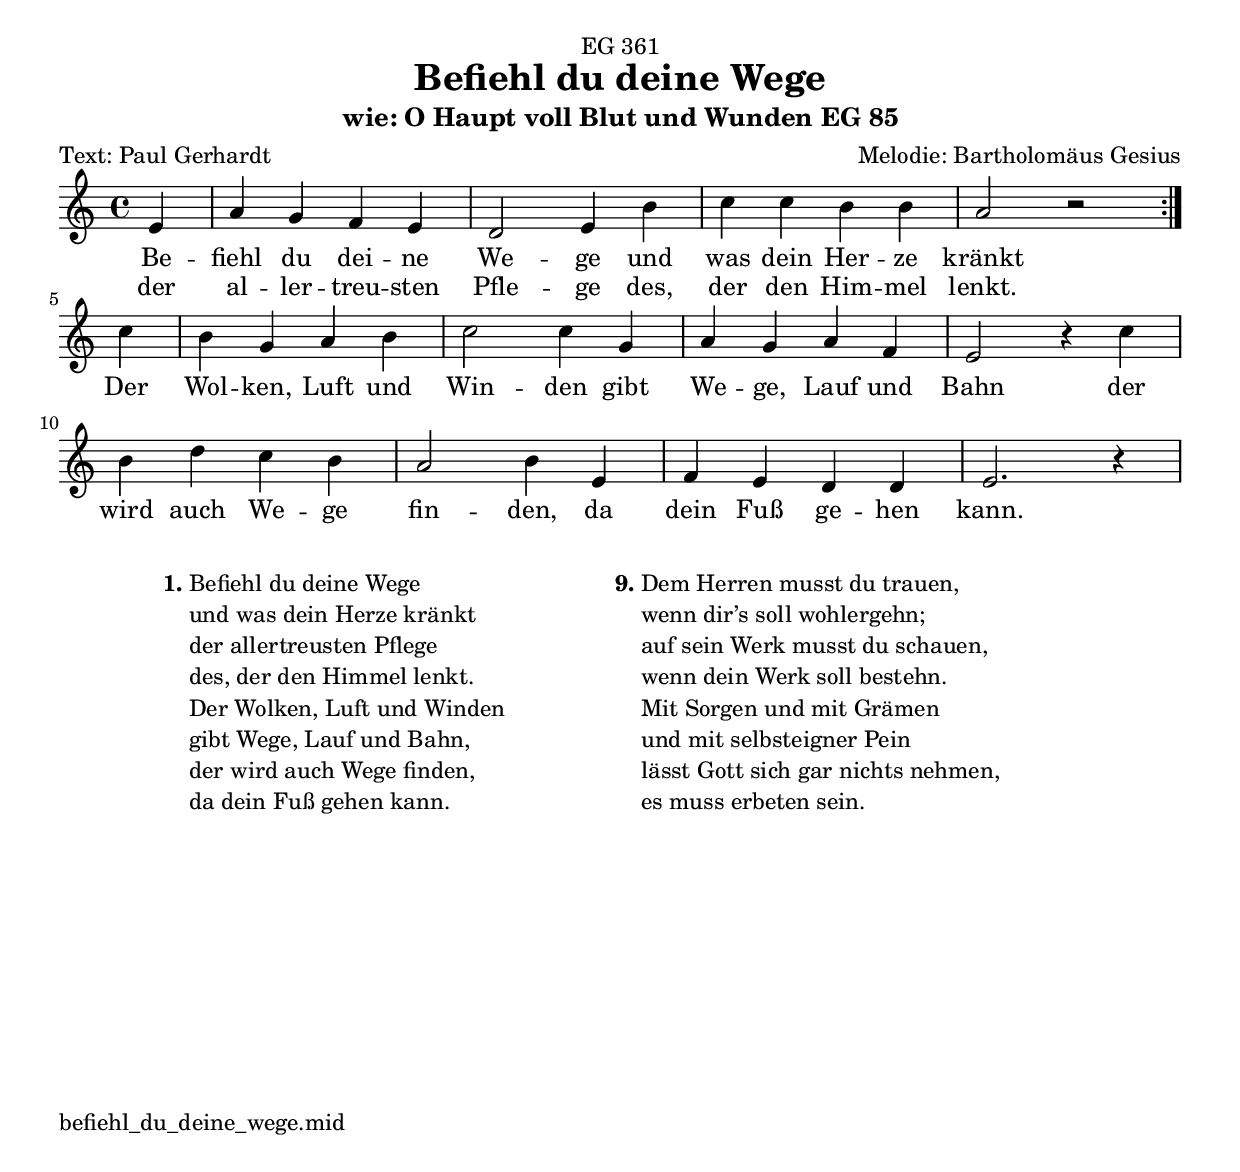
\version "2.24.4"
\bookpart {
  \tocItem \markup  "Befiehl du deine Wege"
\header {
    dedication = "EG 361"
    title = "Befiehl du deine Wege"
    subtitle = "wie: O Haupt voll Blut und Wunden EG 85"
    composer = "Melodie: Bartholomäus Gesius"
    poet = "Text: Paul Gerhardt"
  }
\score {
\layout {indent = 0}
\midi {}
<<
\transpose c c {

\relative c' {
%% 1
\repeat volta 2 {  
  \partial 4  e4 | % O
  a4 g4 f4 e4    | % Haupt
  d2 e4 b'4      | % Wun-
  c4 c4 b4  b4   | % Schmerz
  a2 r2          | \break % Hohn
  }
%% 10  
  \partial 4 c4 | % o
  b4 g4 a4 b4   | % Haupt
  c2 c4 g4      | % zie- 
  a4 g4 a4 f4   | % ret
  e2 r4 c'4     | % Zier
%% 15
  b4 d4 c4 b4   | % a-
  a2 b4 e,4     | % fi
  f4 e4 d4 d4   | % gr
  e2. r4        | % mir
}}
\addlyrics {
Be -- fiehl du dei -- ne We -- ge
und was dein Her -- ze kränkt
Der Wol -- ken, Luft und Win -- den
gibt We -- ge, Lauf und Bahn
der wird auch We -- ge fin -- den,
da dein Fuß ge -- hen kann.
}
\addlyrics {
der al -- ler -- treu -- sten Pfle -- ge
des, der den Him -- mel lenkt.
}
>>
}
\markup{
\vspace #2
  \column{
    \line{
      \hspace #10
      \bold "1."
      \column {
"Befiehl du deine Wege"
"und was dein Herze kränkt"
"der allertreusten Pflege"
"des, der den Himmel lenkt."
"Der Wolken, Luft und Winden"
"gibt Wege, Lauf und Bahn,"
"der wird auch Wege finden,"
"da dein Fuß gehen kann."
}
\hspace #10
	\bold "9."
        \column {
"Dem Herren musst du trauen,"
"wenn dir’s soll wohlergehn;"
"auf sein Werk musst du schauen,"
"wenn dein Werk soll bestehn."
"Mit Sorgen und mit Grämen"
"und mit selbsteigner Pein"
"lässt Gott sich gar nichts nehmen,"
"es muss erbeten sein."
        }
      }
  }
}
\markup{
 \vspace #10 \with-url
 #"http:///edgar-saenger.eu/musik/gesangbuch/src/befiehl_du_deine_wege/befiehl_du_deine_wege.mid"
                                                                      {befiehl_du_deine_wege.mid}
 }

}